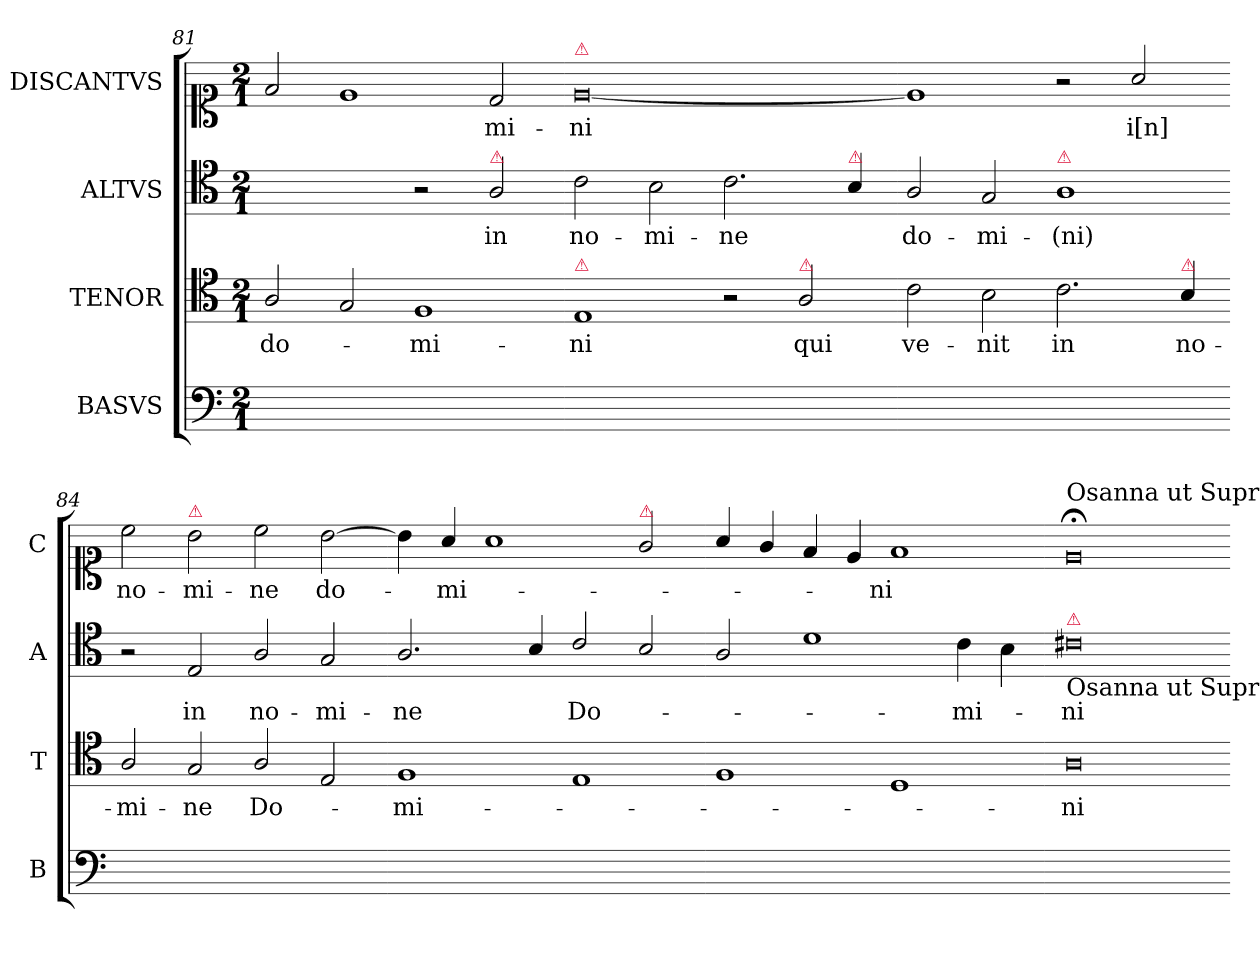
**kern	**kern	**text	**kern	**text	**kern	**text
*part4	*part3	*part3	*part2	*part2	*part1	*part1
*staff4	*staff3	*staff3	*staff2	*staff2	*staff1	*staff1
*I"BASVS	*I"TENOR	*	*I"ALTVS	*	*I"DISCANTVS	*
*I'B	*I'T	*	*I'A	*	*I'C	*
*clefF4	*clefC4	*	*clefC4	*	*clefC1	*
*k[]	*k[]	*	*k[]	*	*k[]	*
*M2/1	*M2/1	*	*M2/1	*	*M2/1	*
=81	=81	=81	=81	=81	=81	=81
!	!	!LO:LY:i	!	!	!	!
0ryy	2A/	do-	1ryy	.	2f/	.
.	2G/	.	.	.	1e	.
!	!	!LO:LY:i	!	!	!	!
.	1F	-mi-	2r	.	.	.
!	!	!	!LO:TX:a:color=crimson:t=⚠	!	!	!
!	!	!	!	!	!	!LO:LY:i
.	.	.	2A/	in	2d/	-mi-
=82-	=82-	=82-	=82-	=82-	=82-	=82-
!	!	!	!	!	!LO:TX:a:color=crimson:t=⚠	!
!	!LO:TX:a:color=crimson:t=⚠	!	!	!	!	!
!	!	!LO:LY:i	!	!	!	!LO:LY:i
0ryy	1E	-ni	2c\	no-	[0e	-ni
.	.	.	2B\	-mi-	.	.
.	2r	.	2.c\	-ne	.	.
!	!LO:TX:a:color=crimson:t=⚠	!	!	!	!	!
!	!	!LO:LY:i	!	!	!	!
.	2A/	qui	.	.	.	.
!	!	!	!LO:TX:a:color=crimson:t=⚠	!	!	!
.	.	.	4B/	.	.	.
=83-	=83-	=83-	=83-	=83-	=83-	=83-
!	!	!LO:LY:i	!	!	!	!
0ryy	2c\	ve-	2A/	do-	1e]	.
!	!	!LO:LY:i	!	!	!	!
.	2B\	-nit	2G/	-mi-	.	.
!	!	!	!LO:TX:a:color=crimson:t=⚠	!	!	!
!	!	!LO:LY:i	!	!	!	!
.	2.c\	in	1A	-(ni)	2r	.
.	.	.	.	.	2a/	i[n]
!	!LO:TX:a:color=crimson:t=⚠	!	!	!	!	!
!	!	!LO:LY:i	!	!	!	!
.	4B/	no-	.	.	.	.
=84-	=84-	=84-	=84-	=84-	=84-	=84-
!	!	!LO:LY:i	!	!	!	!
0ryy	2A/	-mi-	2r	.	2cc\	no-
!	!	!	!	!	!LO:TX:a:color=crimson:t=⚠	!
!	!	!LO:LY:i	!	!LO:LY:i	!	!
.	2G/	-ne	2E/	in	2b\	-mi-
!	!	!LO:LY:i	!	!LO:LY:i	!	!
.	2A/	Do-	2A/	no-	2cc\	-ne
!	!	!	!	!LO:LY:i	!	!
.	2E/	.	2G/	-mi-	[2b\	do-
=85-	=85-	=85-	=85-	=85-	=85-	=85-
!	!	!LO:LY:i	!	!LO:LY:i	!	!
0ryy	1F	-mi-	2.A/	-ne	4b\]	.
.	.	.	.	.	4a/	-mi-
.	.	.	.	.	1a	.
.	.	.	4B/	.	.	.
!	!	!	!	!LO:LY:i	!	!
.	1E	.	2c/	Do-	.	.
!	!	!	!	!	!LO:TX:a:color=crimson:t=⚠	!
.	.	.	2B/	.	2g/	.
=86-	=86-	=86-	=86-	=86-	=86-	=86-
0ryy	1F	.	2A/	.	4a/	.
.	.	.	.	.	4g/	.
.	.	.	1d	.	4f/	.
.	.	.	.	.	4e/	.
.	1D	.	.	.	1f	-ni
!	!	!	!	!LO:LY:i	!	!
.	.	.	4c\	-mi-	.	.
.	.	.	4B\	.	.	.
=87-	=87-	=87-	=87-	=87-	=87-	=87-
!	!	!	!	!	!LO:TX:a:t=Osanna ut Supra	!
!	!	!	!LO:TX:a:color=crimson:t=⚠	!	!	!
!	!	!	!LO:TX:b:t=Osanna ut Supra	!	!	!
!	!	!LO:LY:i	!	!LO:LY:i	!	!
0ryy	0A	-ni	0c#X	-ni	0e;<	.
=-	=-	=-	=-	=-	=-	=-
*-	*-	*-	*-	*-	*-	*-
